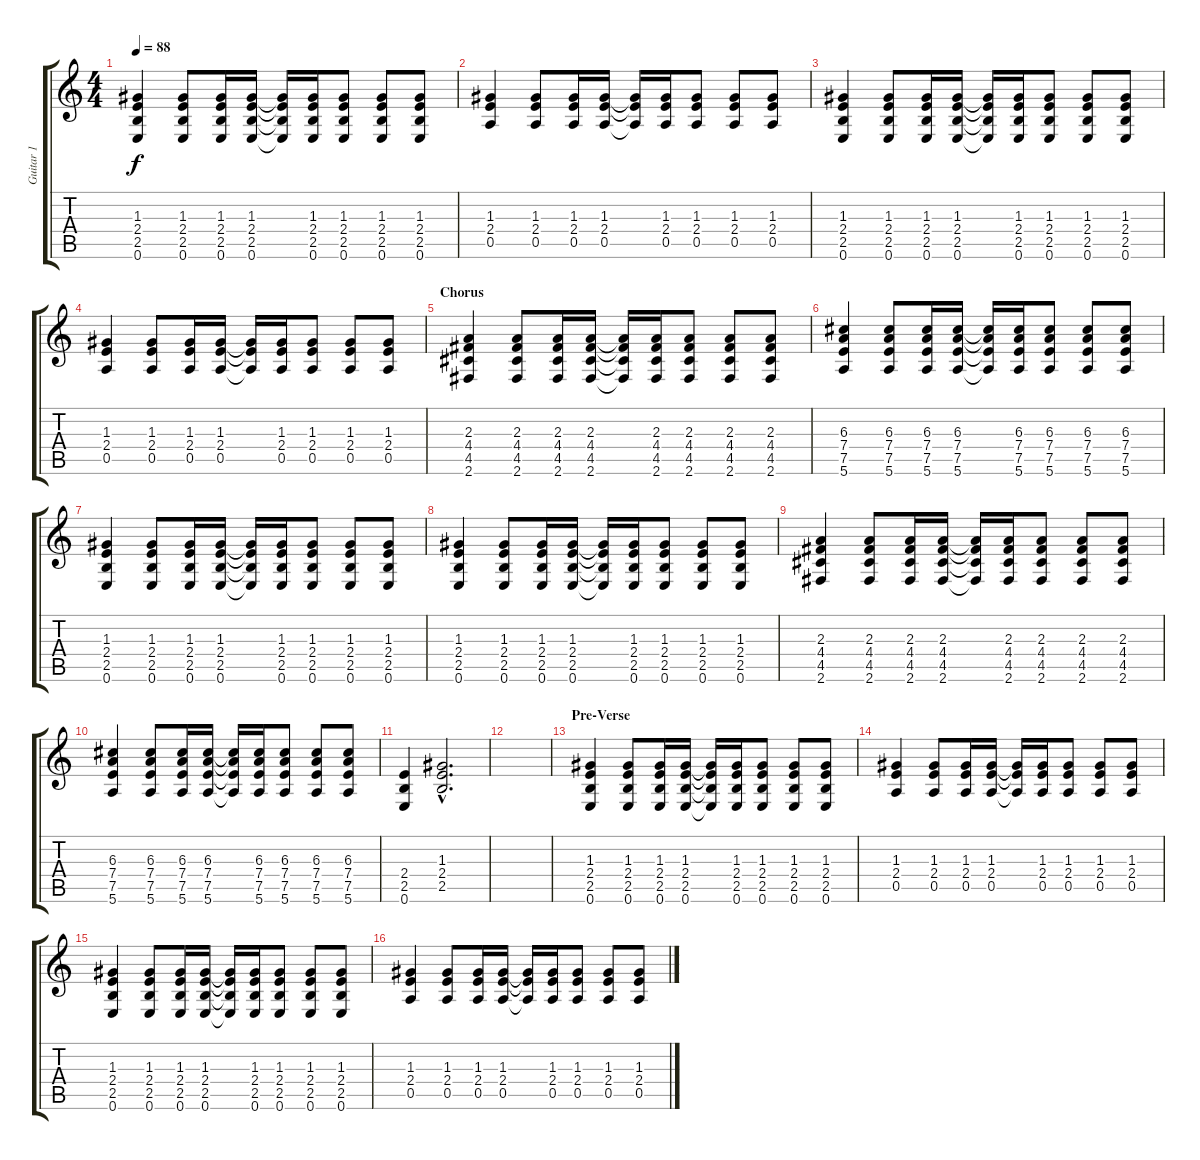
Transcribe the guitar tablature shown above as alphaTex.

\track ("Guitar 1" "Guitar 1") {instrument acousticguitarsteel}
\staff {score tabs}
\tuning (E4 B3 G3 D3 A2 E2) {hide}
\ts (4 4)
\tempo 88
\clef g2
\ks c
(1.3 2.4 2.5 0.6).4{dy f} (1.3 2.4 2.5 0.6).8 (1.3 2.4 2.5 0.6).16 (1.3 2.4 2.5 0.6).16 (1.3{t} 2.4{t} 2.5{t} 0.6{t}).16 (1.3 2.4 2.5 0.6).16 (1.3 2.4 2.5 0.6).8 (1.3 2.4 2.5 0.6).8 (1.3 2.4 2.5 0.6).8 |
(1.3 2.4 0.5).4 (1.3 2.4 0.5).8 (1.3 2.4 0.5).16 (1.3 2.4 0.5).16 (1.3{t} 2.4{t} 0.5{t}).16 (1.3 2.4 0.5).16 (1.3 2.4 0.5).8 (1.3 2.4 0.5).8 (1.3 2.4 0.5).8 |
(1.3 2.4 2.5 0.6).4 (1.3 2.4 2.5 0.6).8 (1.3 2.4 2.5 0.6).16 (1.3 2.4 2.5 0.6).16 (1.3{t} 2.4{t} 2.5{t} 0.6{t}).16 (1.3 2.4 2.5 0.6).16 (1.3 2.4 2.5 0.6).8 (1.3 2.4 2.5 0.6).8 (1.3 2.4 2.5 0.6).8 |
(1.3 2.4 0.5).4 (1.3 2.4 0.5).8 (1.3 2.4 0.5).16 (1.3 2.4 0.5).16 (1.3{t} 2.4{t} 0.5{t}).16 (1.3 2.4 0.5).16 (1.3 2.4 0.5).8 (1.3 2.4 0.5).8 (1.3 2.4 0.5).8 |
\section ("" "Chorus")
(2.3 4.4 4.5 2.6).4 (2.3 4.4 4.5 2.6).8 (2.3 4.4 4.5 2.6).16 (2.3 4.4 4.5 2.6).16 (2.3{t} 4.4{t} 4.5{t} 2.6{t}).16 (2.3 4.4 4.5 2.6).16 (2.3 4.4 4.5 2.6).8 (2.3 4.4 4.5 2.6).8 (2.3 4.4 4.5 2.6).8 |
(6.3 7.4 7.5 5.6).4 (6.3 7.4 7.5 5.6).8 (6.3 7.4 7.5 5.6).16 (6.3 7.4 7.5 5.6).16 (6.3{t} 7.4{t} 7.5{t} 5.6{t}).16 (6.3 7.4 7.5 5.6).16 (6.3 7.4 7.5 5.6).8 (6.3 7.4 7.5 5.6).8 (6.3 7.4 7.5 5.6).8 |
(1.3 2.4 2.5 0.6).4 (1.3 2.4 2.5 0.6).8 (1.3 2.4 2.5 0.6).16 (1.3 2.4 2.5 0.6).16 (1.3{t} 2.4{t} 2.5{t} 0.6{t}).16 (1.3 2.4 2.5 0.6).16 (1.3 2.4 2.5 0.6).8 (1.3 2.4 2.5 0.6).8 (1.3 2.4 2.5 0.6).8 |
(1.3 2.4 2.5 0.6).4 (1.3 2.4 2.5 0.6).8 (1.3 2.4 2.5 0.6).16 (1.3 2.4 2.5 0.6).16 (1.3{t} 2.4{t} 2.5{t} 0.6{t}).16 (1.3 2.4 2.5 0.6).16 (1.3 2.4 2.5 0.6).8 (1.3 2.4 2.5 0.6).8 (1.3 2.4 2.5 0.6).8 |
(2.3 4.4 4.5 2.6).4 (2.3 4.4 4.5 2.6).8 (2.3 4.4 4.5 2.6).16 (2.3 4.4 4.5 2.6).16 (2.3{t} 4.4{t} 4.5{t} 2.6{t}).16 (2.3 4.4 4.5 2.6).16 (2.3 4.4 4.5 2.6).8 (2.3 4.4 4.5 2.6).8 (2.3 4.4 4.5 2.6).8 |
(6.3 7.4 7.5 5.6).4 (6.3 7.4 7.5 5.6).8 (6.3 7.4 7.5 5.6).16 (6.3 7.4 7.5 5.6).16 (6.3{t} 7.4{t} 7.5{t} 5.6{t}).16 (6.3 7.4 7.5 5.6).16 (6.3 7.4 7.5 5.6).8 (6.3 7.4 7.5 5.6).8 (6.3 7.4 7.5 5.6).8 |
(2.4 2.5 0.6).4 (1.3{hac} 2.4{hac} 2.5{hac}).2{d} |
|
\section ("" "Pre-Verse")
(1.3 2.4 2.5 0.6).4 (1.3 2.4 2.5 0.6).8 (1.3 2.4 2.5 0.6).16 (1.3 2.4 2.5 0.6).16 (1.3{t} 2.4{t} 2.5{t} 0.6{t}).16 (1.3 2.4 2.5 0.6).16 (1.3 2.4 2.5 0.6).8 (1.3 2.4 2.5 0.6).8 (1.3 2.4 2.5 0.6).8 |
(1.3 2.4 0.5).4 (1.3 2.4 0.5).8 (1.3 2.4 0.5).16 (1.3 2.4 0.5).16 (1.3{t} 2.4{t} 0.5{t}).16 (1.3 2.4 0.5).16 (1.3 2.4 0.5).8 (1.3 2.4 0.5).8 (1.3 2.4 0.5).8 |
(1.3 2.4 2.5 0.6).4 (1.3 2.4 2.5 0.6).8 (1.3 2.4 2.5 0.6).16 (1.3 2.4 2.5 0.6).16 (1.3{t} 2.4{t} 2.5{t} 0.6{t}).16 (1.3 2.4 2.5 0.6).16 (1.3 2.4 2.5 0.6).8 (1.3 2.4 2.5 0.6).8 (1.3 2.4 2.5 0.6).8 |
(1.3 2.4 0.5).4 (1.3 2.4 0.5).8 (1.3 2.4 0.5).16 (1.3 2.4 0.5).16 (1.3{t} 2.4{t} 0.5{t}).16 (1.3 2.4 0.5).16 (1.3 2.4 0.5).8 (1.3 2.4 0.5).8 (1.3 2.4 0.5).8
